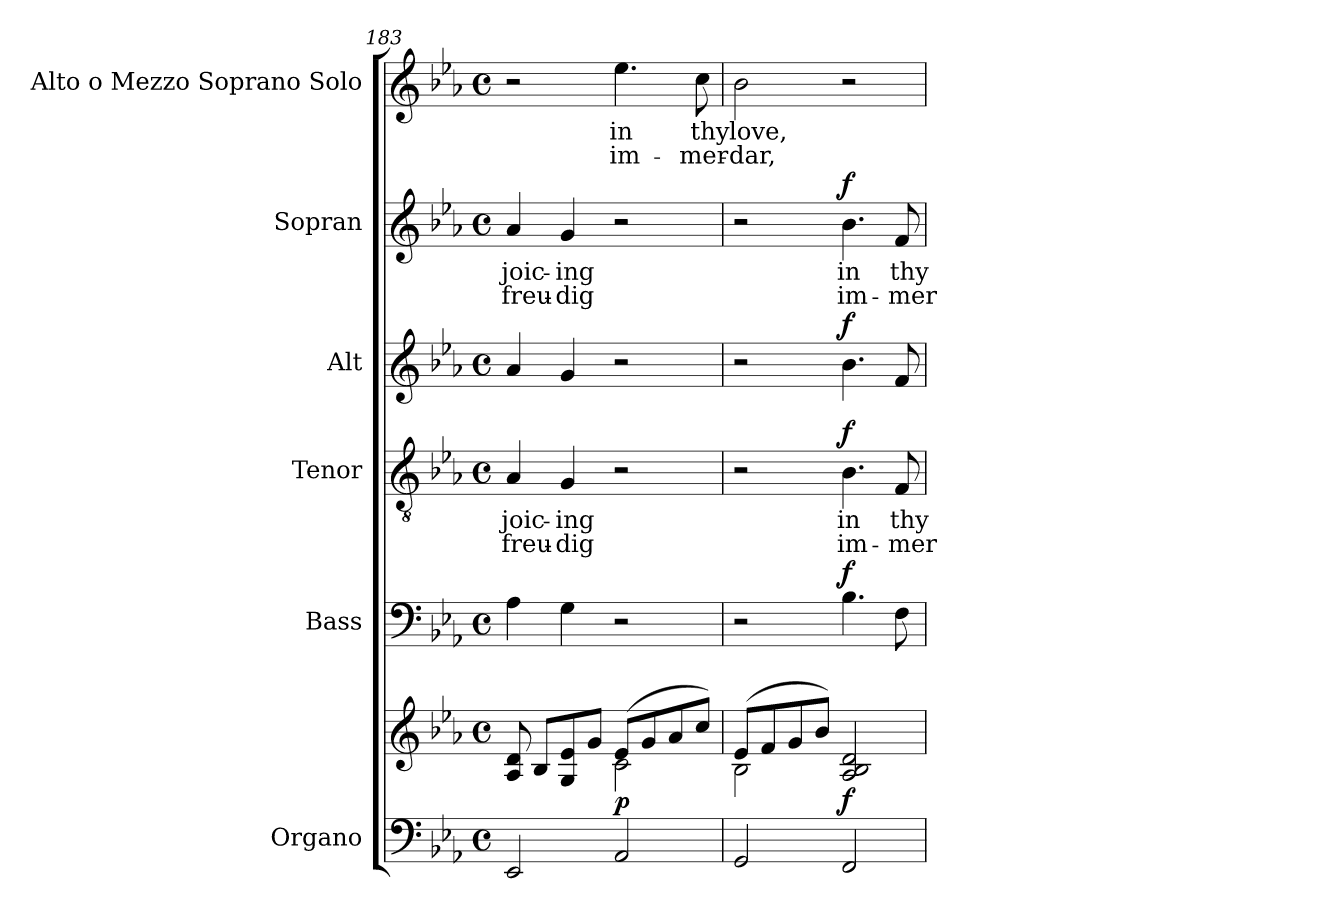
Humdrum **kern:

**kern	**kern	**dynam	**kern	**dynam	**kern	**text	**text	**dynam	**kern	**dynam	**kern	**text	**text	**dynam	**kern	**text	**text
*part6	*part6	*part6	*part5	*part5	*part4	*part4	*part4	*part4	*part3	*part3	*part2	*part2	*part2	*part2	*part1	*part1	*part1
*staff7	*staff6	*staff6/7	*staff5	*staff5	*staff4	*staff4	*staff4	*staff4	*staff3	*staff3	*staff2	*staff2	*staff2	*staff2	*staff1	*staff1	*staff1
*I"Organo	*	*	*I"Bass	*	*I"Tenor	*	*	*	*I"Alt	*	*I"Sopran	*	*	*	*I"Alto o Mezzo Soprano Solo	*	*
*	*	*	*I'B	*	*I'T	*	*	*	*I'A	*	*I'S	*	*	*	*I'S o l o	*	*
*clefF4	*clefG2	*	*clefF4	*	*clefGv2	*	*	*	*clefG2	*	*clefG2	*	*	*	*clefG2	*	*
*k[b-e-a-]	*k[b-e-a-]	*	*k[b-e-a-]	*	*k[b-e-a-]	*	*	*	*k[b-e-a-]	*	*k[b-e-a-]	*	*	*	*k[b-e-a-]	*	*
*M4/4	*M4/4	*	*M4/4	*	*M4/4	*	*	*	*M4/4	*	*M4/4	*	*	*	*M4/4	*	*
*met(c)	*met(c)	*	*met(c)	*	*met(c)	*	*	*	*met(c)	*	*met(c)	*	*	*	*met(c)	*	*
=183	=183	=183	=183	=183	=183	=183	=183	=183	=183	=183	=183	=183	=183	=183	=183	=183	=183
*	*^	*	*	*	*	*	*	*	*	*	*	*	*	*	*	*	*
2EE-/	8A-/ 8d/	2rAyy	.	4A-\	.	4A-/	-joic-	freu-	.	4a-/	.	4a-/	-joic-	freu-	.	2r	.	.
.	8B-/L	.	.	.	.	.	.	.	.	.	.	.	.	.	.	.	.	.
.	8G/ 8e-/	.	.	4G\	.	4G/	-ing	-dig	.	4g/	.	4g/	-ing	-dig	.	.	.	.
.	8g/J	.	.	.	.	.	.	.	.	.	.	.	.	.	.	.	.	.
!	!	!	!LO:DY:a=2	!	!	!	!	!	!	!	!	!	!	!	!	!	!	!
2AA-/	(8e-/L	2c\	p	2r	.	2r	.	.	.	2r	.	2r	.	.	.	4.ee-\	in	im-
.	8g/	.	.	.	.	.	.	.	.	.	.	.	.	.	.	.	.	.
.	8a-/	.	.	.	.	.	.	.	.	.	.	.	.	.	.	.	.	.
.	8cc/J)	.	.	.	.	.	.	.	.	.	.	.	.	.	.	8cc\	thy	-mer-
=184	=184	=184	=184	=184	=184	=184	=184	=184	=184	=184	=184	=184	=184	=184	=184	=184	=184	=184
2GG/	(8e-/L	2B-\	.	2r	.	2r	.	.	.	2r	.	2r	.	.	.	2b-\	love,	-dar,
.	8f/	.	.	.	.	.	.	.	.	.	.	.	.	.	.	.	.	.
.	8g/	.	.	.	.	.	.	.	.	.	.	.	.	.	.	.	.	.
.	8b-/J)	.	.	.	.	.	.	.	.	.	.	.	.	.	.	.	.	.
!	!	!	!LO:DY:a=2	!	!LO:DY:a	!	!	!	!LO:DY:a	!	!LO:DY:a	!	!	!	!LO:DY:a	!	!	!
2FF/	2A-/ 2B-/ 2d/	2ryy	f	4.B-\	f	4.B-\	in	im-	f	4.b-\	f	4.b-\	in	im-	f	2r	.	.
.	.	.	.	8F\	.	8F/	thy	-mer-	.	8f/	.	8f/	thy	-mer-	.	.	.	.
*	*v	*v	*	*	*	*	*	*	*	*	*	*	*	*	*	*	*	*
=	=	=	=	=	=	=	=	=	=	=	=	=	=	=	=	=	=
*-	*-	*-	*-	*-	*-	*-	*-	*-	*-	*-	*-	*-	*-	*-	*-	*-	*-
